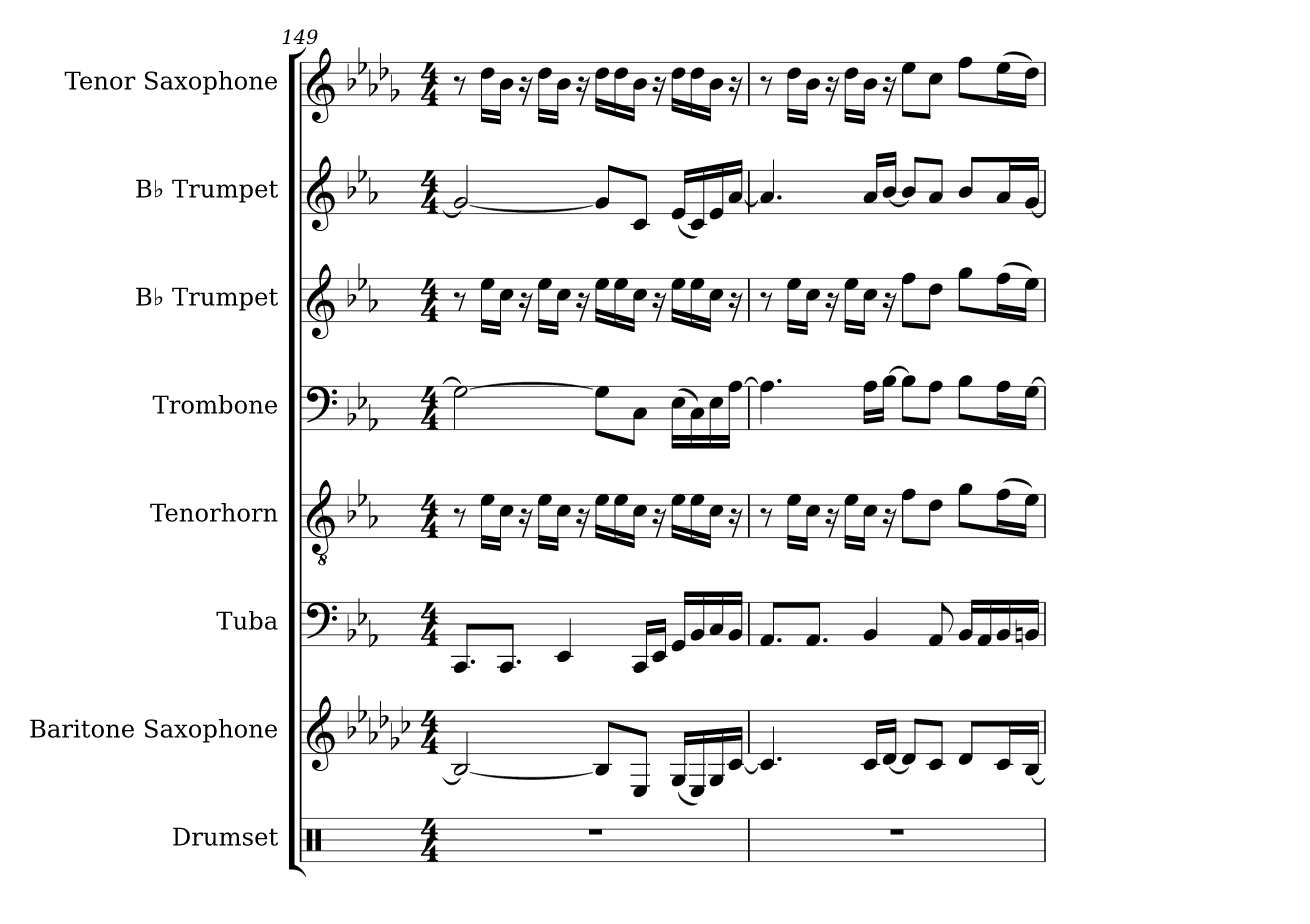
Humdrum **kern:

**kern	**kern	**kern	**kern	**kern	**kern	**kern	**kern
*part8	*part7	*part6	*part5	*part4	*part3	*part2	*part1
*staff8	*staff7	*staff6	*staff5	*staff4	*staff3	*staff2	*staff1
*I"Drumset	*I"Baritone Saxophone	*I"Tuba	*I"Tenorhorn	*I"Trombone	*I"B♭ Trumpet	*I"B♭ Trumpet	*I"Tenor Saxophone
*I'D. Set	*I'Bar. Sax.	*I'Tba.	*I'Tenh.	*I'Tbn.	*I'B♭ Tpt.	*I'B♭ Tpt.	*I'T. Sax.
*clefX	*clefG2	*clefF4	*clefGv2	*clefF4	*clefG2	*clefG2	*clefG2
*	*ITrd12c21	*	*ITrd1c2	*	*ITrd1c2	*ITrd1c2	*ITrd8c14
*k[]	*k[b-e-a-d-g-c-]	*k[b-e-a-]	*k[b-e-a-d-g-]	*k[b-e-a-]	*k[b-e-a-d-g-]	*k[b-e-a-d-g-]	*k[b-e-a-d-g-]
*M4/4	*M4/4	*M4/4	*M4/4	*M4/4	*M4/4	*M4/4	*M4/4
=149	=149	=149	=149	=149	=149	=149	=149
1r	2BB-_	8.CCL	8r	2G_	8r	2f_	8r
.	.	.	16d-LL	.	16dd-LL	.	16d-LL
.	.	8.CCJ	16B-JJ	.	16b-JJ	.	16B-JJ
.	.	.	16r	.	16r	.	16r
.	.	.	16d-LL	.	16dd-LL	.	16d-LL
.	.	4EE-	16B-JJ	.	16b-JJ	.	16B-JJ
.	.	.	16r	.	16r	.	16r
.	8BB-L]	.	16d-LL	8GL]	16dd-LL	8fL]	16d-LL
.	.	.	16d-	.	16dd-	.	16d-
.	8EE-J	16CCLL	16B-JJ	8CJ	16b-JJ	8B-J	16B-JJ
.	.	16EE-JJ	16r	.	16r	.	16r
.	(>16GG-LL	16GGLL	16d-LL	(>16E-LL	16dd-LL	(<16d-LL	16d-LL
.	16EE-)	16BB-	16d-	16C)	16dd-	16B-)	16d-
.	16GG-	16C	16B-JJ	16E-	16b-JJ	16d-	16B-JJ
.	[16C-JJ	16BB-JJ	16r	[16A-JJ	16r	[16g-JJ	16r
=150	=150	=150	=150	=150	=150	=150	=150
1r	4.C-]	8.AA-L	8r	4.A-]	8r	4.g-]	8r
.	.	.	16d-LL	.	16dd-LL	.	16d-LL
.	.	8.AA-J	16B-JJ	.	16b-JJ	.	16B-JJ
.	.	.	16r	.	16r	.	16r
.	.	.	16d-LL	.	16dd-LL	.	16d-LL
.	16C-LL	4BB-	16B-JJ	16A-LL	16b-JJ	16g-LL	16B-JJ
.	[16D-JJ	.	16r	[16B-JJ	16r	[16a-JJ	16r
.	8D-L]	.	8e-L	8B-L]	8ee-L	8a-L]	8e-L
.	8C-J	8AA-	8cJ	8A-J	8ccJ	8g-J	8cJ
.	8D-L	16BB-LL	8fL	8B-L	8ffL	8a-L	8fL
.	.	16AA-	.	.	.	.	.
.	16C-L	16BB-	(>16e-L	16A-L	(>16ee-L	16g-L	(>16e-L
.	[16BB-JJ	16BBnJJ	16d-JJ)	[16GJJ	16dd-JJ)	[16fJJ	16d-JJ)
=	=	=	=	=	=	=	=
*-	*-	*-	*-	*-	*-	*-	*-
